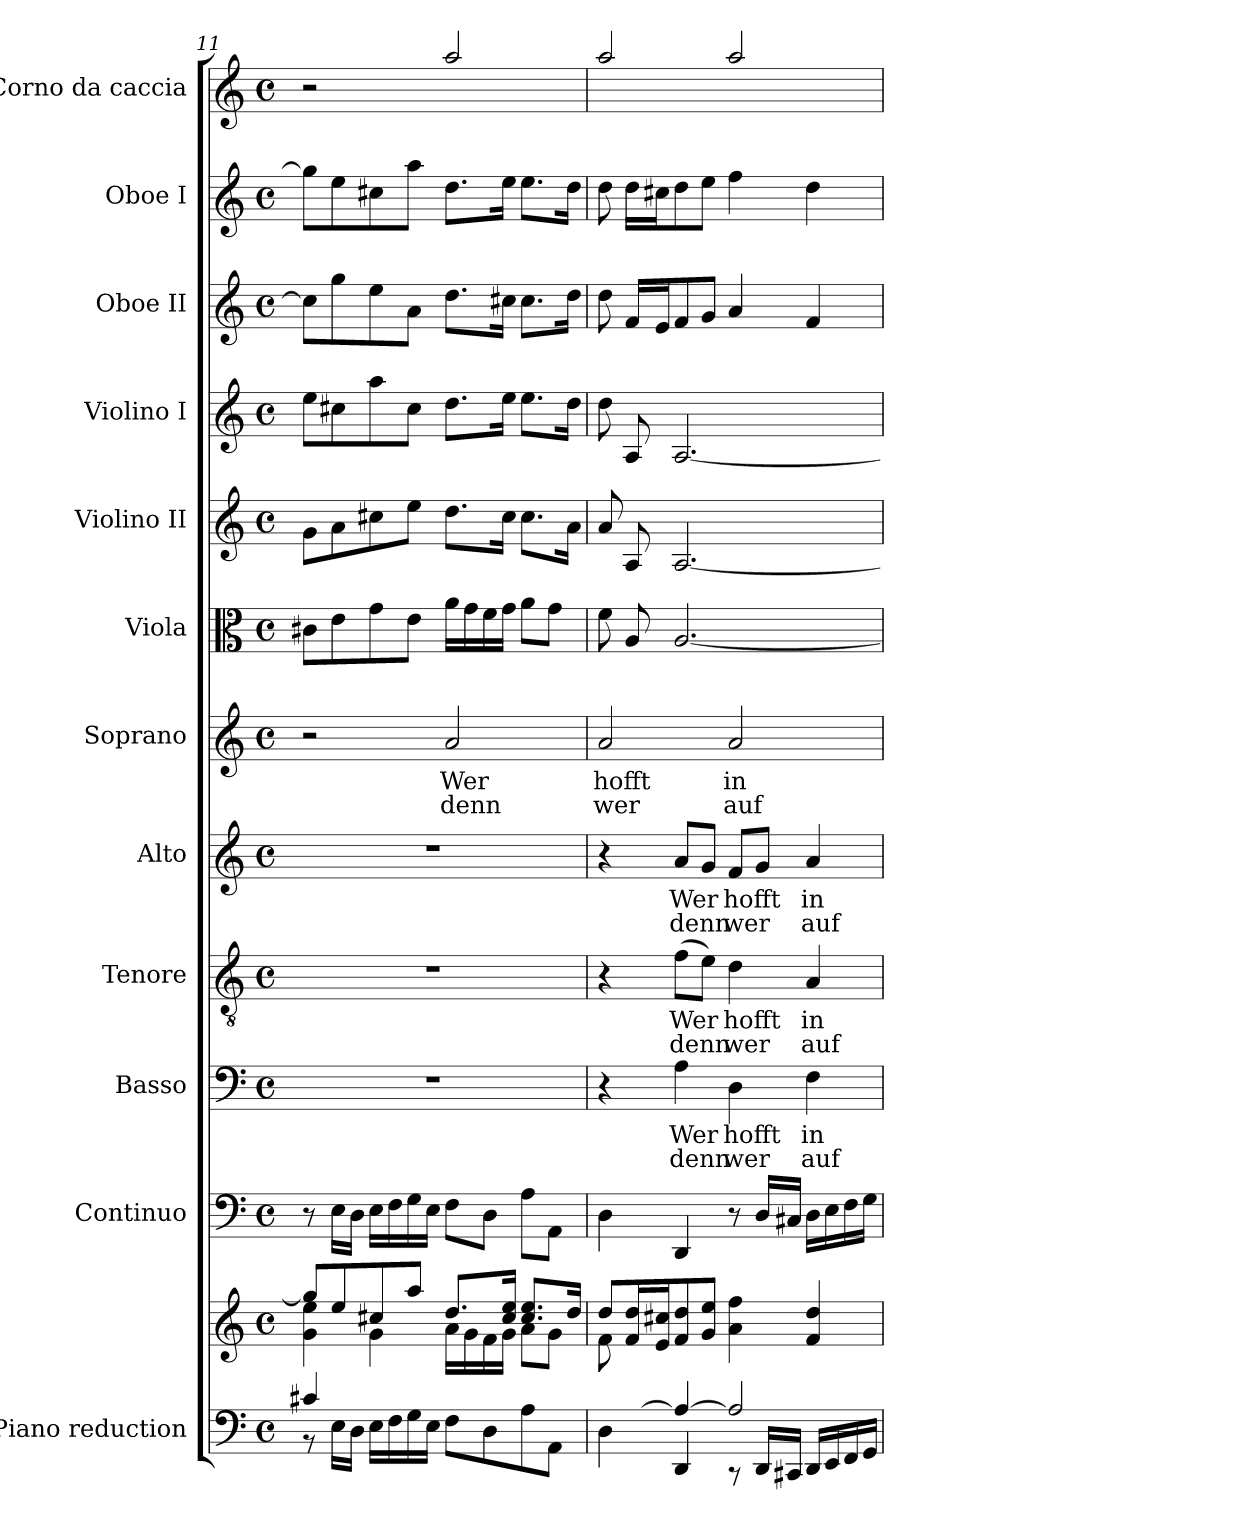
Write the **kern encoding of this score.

**kern	**kern	**kern	**kern	**text	**text	**kern	**text	**text	**kern	**text	**text	**kern	**text	**text	**kern	**kern	**kern	**kern	**kern	**kern
*part12	*part12	*part11	*part10	*part10	*part10	*part9	*part9	*part9	*part8	*part8	*part8	*part7	*part7	*part7	*part6	*part5	*part4	*part3	*part2	*part1
*staff13	*staff12	*staff11	*staff10	*staff10	*staff10	*staff9	*staff9	*staff9	*staff8	*staff8	*staff8	*staff7	*staff7	*staff7	*staff6	*staff5	*staff4	*staff3	*staff2	*staff1
*I"Piano reduction	*	*I"Continuo	*I"Basso	*	*	*I"Tenore	*	*	*I"Alto	*	*	*I"Soprano	*	*	*I"Viola	*I"Violino II	*I"Violino I	*I"Oboe II	*I"Oboe I	*I"Corno da caccia
*I'Pno	*	*	*	*	*	*	*	*	*	*	*	*	*	*	*I'Vla	*I'Vln	*I'Vln	*I'Ob	*I'Ob	*
*clefF4	*clefG2	*clefF4	*clefF4	*	*	*clefGv2	*	*	*clefG2	*	*	*clefG2	*	*	*clefC3	*clefG2	*clefG2	*clefG2	*clefG2	*clefG2
*	*	*	*	*	*	*	*	*	*	*	*	*	*	*	*	*	*	*	*	*ITrd7c12
*k[]	*k[]	*k[]	*k[]	*	*	*k[]	*	*	*k[]	*	*	*k[]	*	*	*k[]	*k[]	*k[]	*k[]	*k[]	*k[]
*M4/4	*M4/4	*M4/4	*M4/4	*	*	*M4/4	*	*	*M4/4	*	*	*M4/4	*	*	*M4/4	*M4/4	*M4/4	*M4/4	*M4/4	*M4/4
*met(c)	*met(c)	*met(c)	*met(c)	*	*	*met(c)	*	*	*met(c)	*	*	*met(c)	*	*	*met(c)	*met(c)	*met(c)	*met(c)	*met(c)	*met(c)
=11	=11	=11	=11	=11	=11	=11	=11	=11	=11	=11	=11	=11	=11	=11	=11	=11	=11	=11	=11	=11
*^	*^	*	*	*	*	*	*	*	*	*	*	*	*	*	*	*	*	*	*	*
4c#X/	8r	8gg/L]	4g\ 4ee\	8r	1r	.	.	1r	.	.	1r	.	.	2r	.	.	8c#X\L	8g\L	8ee\L	8cc#\L]	8gg\L]	2r
.	16E\LL	8ee/	.	16E\LL	.	.	.	.	.	.	.	.	.	.	.	.	8e\	8a\	8cc#X\	8gg\	8ee\	.
.	16D\JJ	.	.	16D\JJ	.	.	.	.	.	.	.	.	.	.	.	.	.	.	.	.	.	.
4ryy	16E\LL	8cc#X/	4g\	16E\LL	.	.	.	.	.	.	.	.	.	.	.	.	8g\	8cc#X\	8aa\	8ee\	8cc#X\	.
.	16F\	.	.	16F\	.	.	.	.	.	.	.	.	.	.	.	.	.	.	.	.	.	.
.	16G\	8aa/J	.	16G\	.	.	.	.	.	.	.	.	.	.	.	.	8e\J	8ee\J	8cc#\J	8a\J	8aa\J	.
.	16E\JJ	.	.	16E\JJ	.	.	.	.	.	.	.	.	.	.	.	.	.	.	.	.	.	.
!	!	!	!	!	!	!	!	!	!	!	!	!	!	!	!LO:LY:b	!LO:LY:b	!	!	!	!	!	!
2ryy	8F\L	8.dd/L	16a\LL	8F\L	.	.	.	.	.	.	.	.	.	2a/	Wer	denn	16a\LL	8.dd\L	8.dd\L	8.dd\L	8.dd\L	2a/
.	.	.	16g\	.	.	.	.	.	.	.	.	.	.	.	.	.	16g\	.	.	.	.	.
.	8D\	.	16f\	8D\J	.	.	.	.	.	.	.	.	.	.	.	.	16f\	.	.	.	.	.
.	.	16cc#/ 16ee/Jk	16g\JJ	.	.	.	.	.	.	.	.	.	.	.	.	.	16g\JJ	16cc#\Jk	16ee\Jk	16cc#X\Jk	16ee\Jk	.
.	8A\	8.cc#/ 8.ee/L	8a\L	8A\L	.	.	.	.	.	.	.	.	.	.	.	.	8a\L	8.cc#\L	8.ee\L	8.cc#\L	8.ee\L	.
.	8AA\J	.	8g\J	8AA\J	.	.	.	.	.	.	.	.	.	.	.	.	8g\J	.	.	.	.	.
.	.	16dd/Jk	.	.	.	.	.	.	.	.	.	.	.	.	.	.	.	16a\Jk	16dd\Jk	16dd\Jk	16dd\Jk	.
=12	=12	=12	=12	=12	=12	=12	=12	=12	=12	=12	=12	=12	=12	=12	=12	=12	=12	=12	=12	=12	=12	=12
!	!	!	!	!	!	!	!	!	!	!	!	!	!	!	!LO:LY:b	!LO:LY:b	!	!	!	!	!	!
8ryy	4D\	8dd/L	8f\L	4D\	4r	.	.	4r	.	.	4r	.	.	2a/	hofft	wer	8f\	8a/	8dd\	8dd\	8dd\	2a/
[8A/J	.	16f/ 16dd/L	2..ryy	.	.	.	.	.	.	.	.	.	.	.	.	.	8A/	8A/	8A/	16f/LL	16dd\LL	.
.	.	16e/ 16cc#X/J	.	.	.	.	.	.	.	.	.	.	.	.	.	.	.	.	.	16e/J	16cc#X\J	.
!	!	!	!	!	!	!LO:LY:b	!LO:LY:b	!	!LO:LY:b	!LO:LY:b	!	!LO:LY:b	!LO:LY:b	!	!	!	!	!	!	!	!	!
4A/_	4DD/	8f/ 8dd/	.	4DD/	4A\	Wer	denn	(>8f\L	Wer	denn	8a/L	Wer	denn	.	.	.	[2.A/	[2.A/	[2.A/	8f/	8dd\	.
.	.	8g/ 8ee/J	.	.	.	.	.	8e\J)	.	.	8g/J	.	.	.	.	.	.	.	.	8g/J	8ee\J	.
!	!	!	!	!	!	!LO:LY:b	!LO:LY:b	!	!LO:LY:b	!LO:LY:b	!	!LO:LY:b	!LO:LY:b	!	!LO:LY:b	!LO:LY:b	!	!	!	!	!	!
2A/]	8r	4a\ 4ff\	.	8r	4D\	hofft	wer	4d\	hofft	wer	8f/L	hofft	wer	2a/	in	auf	.	.	.	4a/	4ff\	2a/
.	16DD/LL	.	.	16D/LL	.	.	.	.	.	.	8g/J	.	.	.	.	.	.	.	.	.	.	.
.	16CC#X/JJ	.	.	16C#X/JJ	.	.	.	.	.	.	.	.	.	.	.	.	.	.	.	.	.	.
!	!	!	!	!	!	!LO:LY:b	!LO:LY:b	!	!LO:LY:b	!LO:LY:b	!	!LO:LY:b	!LO:LY:b	!	!	!	!	!	!	!	!	!
.	16DD/LL	4f/ 4dd/	.	16D\LL	4F\	in	auf	4A/	in	auf	4a/	in	auf	.	.	.	.	.	.	4f/	4dd\	.
.	16EE/	.	.	16E\	.	.	.	.	.	.	.	.	.	.	.	.	.	.	.	.	.	.
.	16FF/	.	.	16F\	.	.	.	.	.	.	.	.	.	.	.	.	.	.	.	.	.	.
.	16GG/JJ	.	.	16G\JJ	.	.	.	.	.	.	.	.	.	.	.	.	.	.	.	.	.	.
*v	*v	*	*	*	*	*	*	*	*	*	*	*	*	*	*	*	*	*	*	*	*	*
*	*v	*v	*	*	*	*	*	*	*	*	*	*	*	*	*	*	*	*	*	*	*
=	=	=	=	=	=	=	=	=	=	=	=	=	=	=	=	=	=	=	=	=
*-	*-	*-	*-	*-	*-	*-	*-	*-	*-	*-	*-	*-	*-	*-	*-	*-	*-	*-	*-	*-
